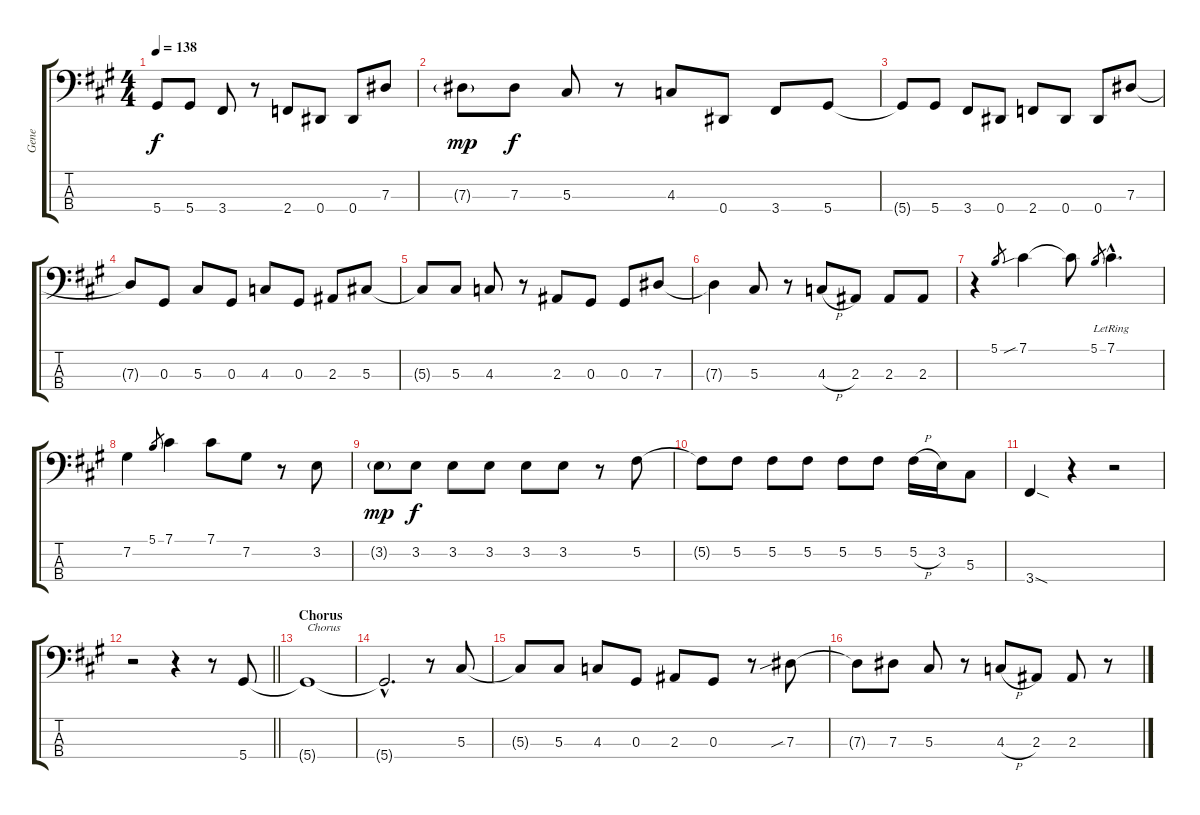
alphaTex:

\track ("Gene" "Gene") {instrument electricbasspick}
\staff {score tabs}
\tuning (Gb2 Db2 Ab1 Eb1) {hide}
\ts (4 4)
\tempo 138
\clef f4
\ks a
5.4{t}.8{dy f} 5.4.8 3.4.8 r.8 2.4.8 0.4.8 0.4.8 7.3.8 |
7.3{g}.8{dy mp} 7.3.8{dy f} 5.3.8 r.8 4.3.8 0.4.8 3.4.8 5.4.8 |
5.4{t}.8 5.4.8 3.4.8 0.4.8 2.4.8 0.4.8 0.4.8 7.3.8 |
7.3{t}.8 0.3.8 5.3.8 0.3.8 4.3.8 0.3.8 2.3.8 5.3.8 |
5.3{t}.8 5.3.8 4.3.8 r.8 2.3.8 0.3.8 0.3.8 7.3.8 |
7.3{t}.4 5.3.8 r.8 4.3{h}.8 2.3.8 2.3.8 2.3.8 |
r.4 5.1.8{gr} 7.1{sib}.4 7.1{t}.8 5.1.8{gr} 7.1{hac lr}.4{d} |
7.2.4 5.1.8{gr} 7.1.4 7.1.8 7.2.8 r.8 3.2.8 |
3.2{g}.8{dy mp} 3.2.8{dy f} 3.2.8 3.2.8 3.2.8 3.2.8 r.8 5.2.8 |
5.2{t}.8 5.2.8 5.2.8 5.2.8 5.2.8 5.2.8 5.2{h}.16 3.2.16 5.3.8 |
3.4{sod}.4 r.4 r.2 |
\barLineRight lightlight
r.2 r.4 r.8 5.4.8 |
\section ("" "Chorus")
5.4{t}.1{txt "Chorus"} |
5.4{hac t}.2{d} r.8 5.3.8 |
5.3{t}.8 5.3.8 4.3.8 0.3.8 2.3.8 0.3.8 r.8 7.3{sib}.8 |
7.3{t}.8 7.3.8 5.3.8 r.8 4.3{h}.8 2.3.8 2.3.8 r.8
